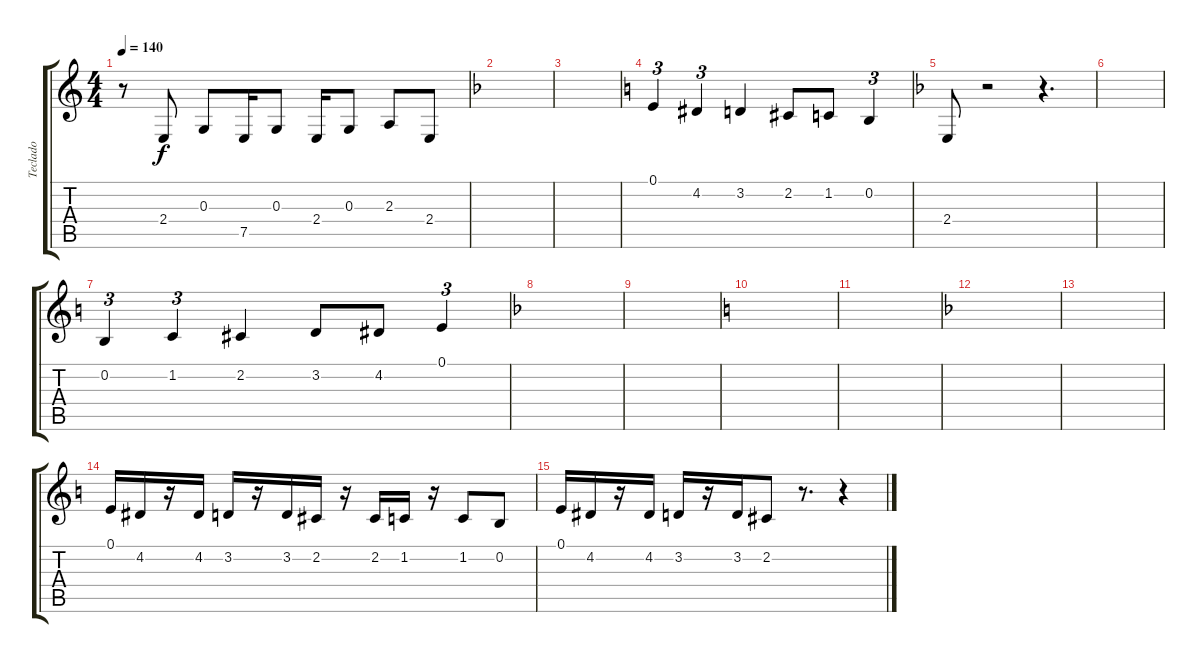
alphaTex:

\track ("Teclado" "Teclado") {instrument altosax}
\staff {score tabs}
\tuning (E4 B3 G3 D3 A2 E2) {hide}
\ts (4 4)
\tempo 140
\clef g2
\ks c
r.8{dy f} 2.4.8 0.3.8 7.5.16 0.3.8 2.4.16 0.3.8 2.3.8 2.4.8 |
\ks f
|
|
\ks c
0.1.4{tu (3 2)} 4.2.4{tu (3 2)} 3.2.4 2.2.8 1.2.8 0.2.4{tu (3 2)} |
\ks f
2.4.8 r.2 r.4{d} |
|
\ks c
0.2.4{tu (3 2)} 1.2.4{tu (3 2)} 2.2.4 3.2.8 4.2.8 0.1.4{tu (3 2)} |
\ks f
|
|
\ks c
|
|
\ks f
|
|
\ks c
0.1.16 4.2.16 r.16 4.2.16 3.2.16 r.16 3.2.16 2.2.16 r.16 2.2.16 1.2.16 r.16 1.2.8 0.2.8 |
0.1.16 4.2.16 r.16 4.2.16 3.2.16 r.16 3.2.16 2.2.8 r.8{d} r.4
